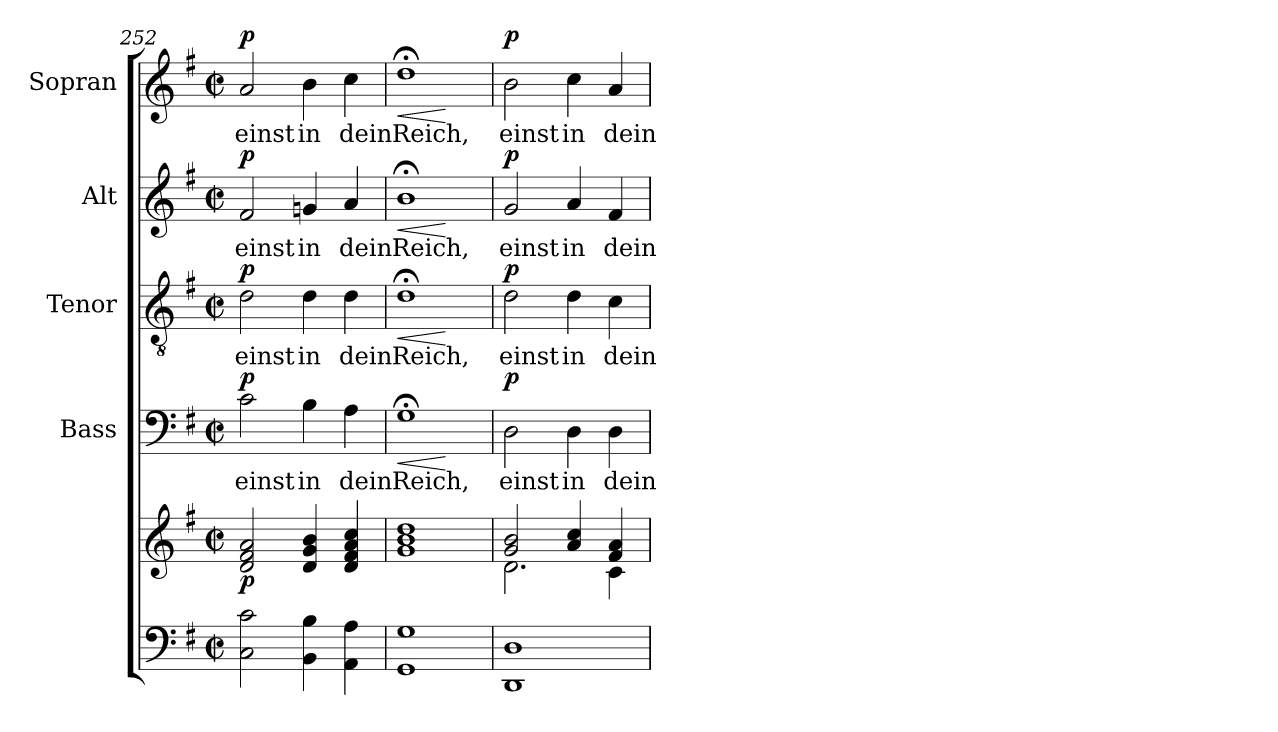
**kern	**kern	**dynam	**kern	**text	**dynam	**kern	**text	**dynam	**kern	**text	**dynam	**kern	**text	**dynam
*part5	*part5	*part5	*part4	*part4	*part4	*part3	*part3	*part3	*part2	*part2	*part2	*part1	*part1	*part1
*staff6	*staff5	*staff5/6	*staff4	*staff4	*staff4	*staff3	*staff3	*staff3	*staff2	*staff2	*staff2	*staff1	*staff1	*staff1
*	*	*	*I"Bass	*	*	*I"Tenor	*	*	*I"Alt	*	*	*I"Sopran	*	*
*	*	*	*I'B.	*	*	*I'T.	*	*	*I'A.	*	*	*I'S.	*	*
*clefF4	*clefG2	*	*clefF4	*	*	*clefGv2	*	*	*clefG2	*	*	*clefG2	*	*
*k[f#]	*k[f#]	*	*k[f#]	*	*	*k[f#]	*	*	*k[f#]	*	*	*k[f#]	*	*
*G:	*G:	*	*G:	*	*	*G:	*	*	*G:	*	*	*G:	*	*
*M2/2	*M2/2	*	*M2/2	*	*	*M2/2	*	*	*M2/2	*	*	*M2/2	*	*
*met(c|)	*met(c|)	*	*met(c|)	*	*	*met(c|)	*	*	*met(c|)	*	*	*met(c|)	*	*
=252	=252	=252	=252	=252	=252	=252	=252	=252	=252	=252	=252	=252	=252	=252
!	!	!LO:DY:b	!	!LO:LY:b	!LO:DY:a	!	!LO:LY:b	!LO:DY:a	!	!LO:LY:b	!LO:DY:a	!	!LO:LY:b	!LO:DY:a
2C\ 2c\	2d/ 2f#/ 2a/	p	2c\	einst	p	2d\	einst	p	2f#/	einst	p	2a/	einst	p
!	!	!	!	!LO:LY:b	!	!	!LO:LY:b	!	!	!LO:LY:b	!	!	!LO:LY:b	!
4BB\ 4B\	4d/ 4g/ 4b/	.	4B\	in	.	4d\	in	.	4gn/	in	.	4b\	in	.
!	!	!	!	!LO:LY:b	!	!	!LO:LY:b	!	!	!LO:LY:b	!	!	!LO:LY:b	!
4AA\ 4A\	4d/ 4f#/ 4a/ 4cc/	.	4A\	dein	.	4d\	dein	.	4a/	dein	.	4cc\	dein	.
=253	=253	=253	=253	=253	=253	=253	=253	=253	=253	=253	=253	=253	=253	=253
!	!	!	!	!LO:LY:b	!LO:HP:b	!	!LO:LY:b	!LO:HP:b	!	!LO:LY:b	!LO:HP:b	!	!LO:LY:b	!LO:HP:b
1GG 1G	1g 1b 1dd	.	1G;<	Reich,	<	1d;<	Reich,	<	1b;<	Reich,	<	1dd;<	Reich,	<
.	.	.	.	.	[	.	.	[	.	.	[	.	.	[
=254	=254	=254	=254	=254	=254	=254	=254	=254	=254	=254	=254	=254	=254	=254
*	*^	*	*	*	*	*	*	*	*	*	*	*	*	*
!	!	!	!	!	!LO:LY:b	!LO:DY:a	!	!LO:LY:b	!LO:DY:a	!	!LO:LY:b	!LO:DY:a	!	!LO:LY:b	!LO:DY:a
1DD 1D	2g/ 2b/	2.d\	.	2D\	einst	p	2d\	einst	p	2g/	einst	p	2b\	einst	p
!	!	!	!	!	!LO:LY:b	!	!	!LO:LY:b	!	!	!LO:LY:b	!	!	!LO:LY:b	!
.	4a/ 4cc/	.	.	4D\	in	.	4d\	in	.	4a/	in	.	4cc\	in	.
!	!	!	!	!	!LO:LY:b	!	!	!LO:LY:b	!	!	!LO:LY:b	!	!	!LO:LY:b	!
.	4f#/ 4a/	4c\	.	4D\	dein	.	4c\	dein	.	4f#/	dein	.	4a/	dein	.
*	*v	*v	*	*	*	*	*	*	*	*	*	*	*	*	*
=	=	=	=	=	=	=	=	=	=	=	=	=	=	=
*-	*-	*-	*-	*-	*-	*-	*-	*-	*-	*-	*-	*-	*-	*-
